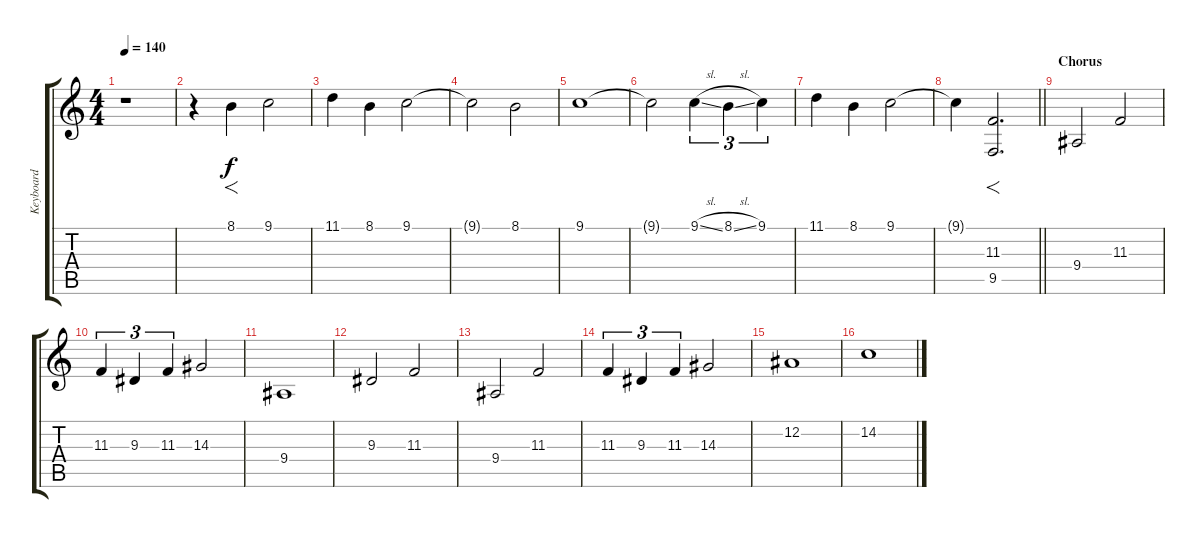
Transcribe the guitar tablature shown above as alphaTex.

\track ("Keyboard" "Keyboard") {instrument stringensemble1}
\staff {score tabs}
\tuning (Eb4 Bb3 Gb3 Db3 Ab2 Eb2) {hide}
\ts (4 4)
\tempo 140
\clef g2
\ks c
r.1{dy f volume 8 instrument choiraahs} |
r.4 8.1.4{f} 9.1.2 |
11.1.4 8.1.4 9.1.2 |
9.1{t}.2 8.1.2 |
9.1.1 |
9.1{t}.2 9.1{sl}.4{tu (3 2)} 8.1{sl}.4{tu (3 2)} 9.1.4{tu (3 2)} |
11.1.4 8.1.4 9.1.2 |
\barLineRight lightlight
9.1{t}.4 (11.3 9.5).2{f d instrument stringensemble1} |
\section ("" "Chorus")
9.4.2{volume 13 instrument stringensemble1} 11.3.2 |
11.3.4{tu (3 2)} 9.3.4{tu (3 2)} 11.3.4{tu (3 2)} 14.3.2 |
9.4.1 |
9.3.2 11.3.2 |
9.4.2 11.3.2 |
11.3.4{tu (3 2)} 9.3.4{tu (3 2)} 11.3.4{tu (3 2)} 14.3.2 |
12.2.1 |
14.2.1
